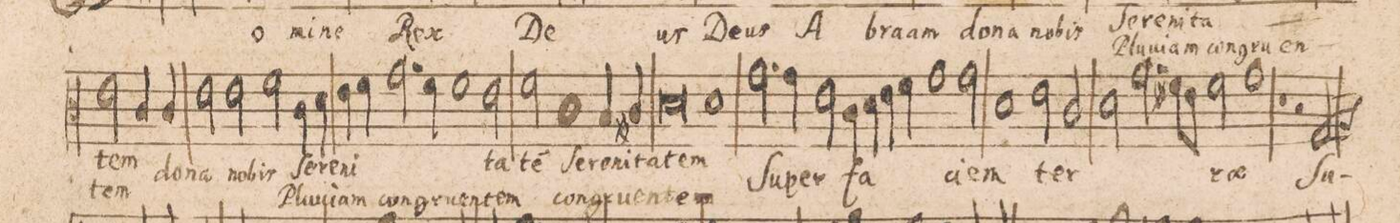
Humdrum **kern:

**kern	**text	**text
*I"[Altus]	*	*
*clefC3	*	*
*k[]	*	*
*met(C|)	*	*
*M2/1	*	*
2e\	-tem	-tem
4c/	do-	.
4c/	-na	.
=11-	=11-	=11-
2e\	no-	.
2e\	-bis	.
2f\	Se-	Plu-
4c\	-re-	-vi-
4d\	.	.
=12-	=12-	=12-
4e\	-ni-	-am
4f\	.	.
2.g\	.	con-
4f\	.	-gru-
1f\	.	.
=13-	=13-	=13-
2e\	-ta-	-en-
2f\	-te(m)	-tem
1c\	Se-	con-
=14-	=14-	=14-
4B/	-re-	-gru-
4c#X/	-ni-	.
0d\	-ta-	-en-
=15-	=15-	=15-
1d\	-tem	-tem
=16-	=16-	=16-
2.g\	Su-	.
4f\	.	.
2e\	-per	.
4c\	fa-	.
4d\	.	.
=17-	=17-	=17-
4e\	.	.
4f\	.	.
1g\	-ci-	.
2g\	.	.
=18-	=18-	=18-
1d\	-em	.
2e\	ter-	.
2c/	.	.
=19-	=19-	=19-
2d\	.	.
2.g\	.	.
8f#X\L	.	.
8e\J	.	.
2f#\	.	.
=20-	=20-	=20-
1g\	-rae	.
1r	.	.
=21-	=21-	=21-
2r	.	.
*custos:A	*	*
2G/	Su-	.
*-	*-	*-
